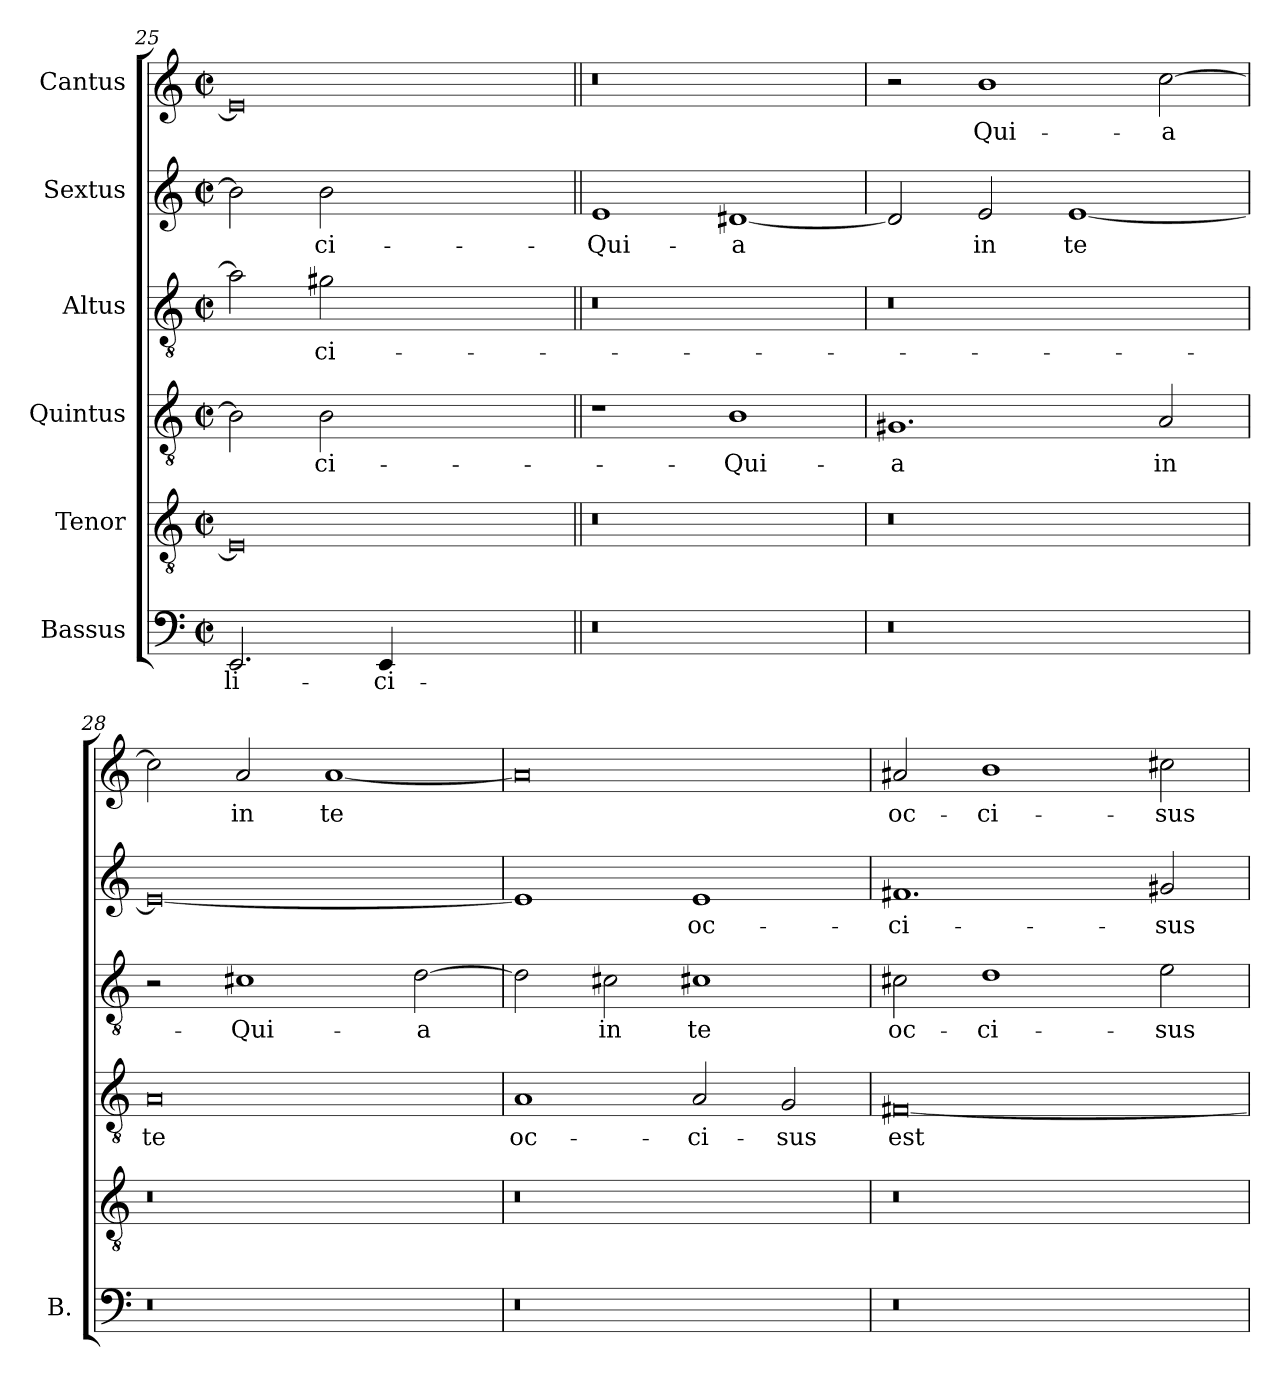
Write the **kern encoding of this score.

**kern	**text	**kern	**kern	**text	**kern	**text	**kern	**text	**kern	**text
*part6	*part6	*part5	*part4	*part4	*part3	*part3	*part2	*part2	*part1	*part1
*staff6	*staff6	*staff5	*staff4	*staff4	*staff3	*staff3	*staff2	*staff2	*staff1	*staff1
*I"Bassus	*	*I"Tenor	*I"Quintus	*	*I"Altus	*	*I"Sextus	*	*I"Cantus	*
*I'B.	*	*	*	*	*	*	*	*	*	*
*clefF4	*	*clefGv2	*clefGv2	*	*clefGv2	*	*clefG2	*	*clefG2	*
*k[]	*	*k[]	*k[]	*	*k[]	*	*k[]	*	*k[]	*
*C:	*	*C:	*C:	*	*C:	*	*C:	*	*C:	*
*M2/2	*	*M2/2	*M2/2	*	*M2/2	*	*M2/2	*	*M2/2	*
*met(c|)	*	*met(c|)	*met(c|)	*	*met(c|)	*	*met(c|)	*	*met(c|)	*
=25	=25	=25	=25	=25	=25	=25	=25	=25	=25	=25
2.EE/	-li-	0E/]	2B\]	.	2a\]	.	2b\]	.	0e/]	.
.	.	.	2B\	-ci-	2g#X\	-ci-	2b\	-ci-	.	.
4EE/	-ci-	.	.	.	.	.	.	.	.	.
1AA/yy	-o.	.	1A/yy	-o.	1a\yy	-o.	1cc#X\yy	-o.	.	.
=26||	=26||	=26||	=26||	=26||	=26||	=26||	=26||	=26||	=26||	=26||
!LO:N:vis=0	!	!LO:N:vis=0	!	!	!LO:N:vis=0	!	!	!	!LO:N:vis=0	!
1r	.	1r	1r	.	1r	.	1e/	Qui-	1r	.
1ryy	.	1ryy	1B\	Qui-	1ryy	.	[1d#X/	-a	1ryy	.
=27	=27	=27	=27	=27	=27	=27	=27	=27	=27	=27
!LO:N:vis=0	!	!LO:N:vis=0	!	!	!LO:N:vis=0	!	!	!	!	!
1r	.	1r	1.G#X/	-a	1r	.	2d#/]	.	2r	.
.	.	.	.	.	.	.	2e/	in	1b\	Qui-
1ryy	.	1ryy	.	.	1ryy	.	[1e/	te	.	.
.	.	.	2A/	in	.	.	.	.	[2cc\	-a
=28	=28	=28	=28	=28	=28	=28	=28	=28	=28	=28
!LO:N:vis=0	!	!LO:N:vis=0	!	!	!	!	!	!	!	!
1r	.	1r	0A/	te	2r	.	0e/_	.	2cc\]	.
.	.	.	.	.	1c#X\	Qui-	.	.	2a/	in
1ryy	.	1ryy	.	.	.	.	.	.	[1a/	te
.	.	.	.	.	[2d\	-a	.	.	.	.
=29	=29	=29	=29	=29	=29	=29	=29	=29	=29	=29
!LO:N:vis=0	!	!LO:N:vis=0	!	!	!	!	!	!	!	!
1r	.	1r	1A/	oc-	2d\]	.	1e/]	.	0a/]	.
.	.	.	.	.	2c#X\	in	.	.	.	.
1ryy	.	1ryy	2A/	-ci-	1c#X\	te	1e/	oc-	.	.
.	.	.	2G/	-sus	.	.	.	.	.	.
=30	=30	=30	=30	=30	=30	=30	=30	=30	=30	=30
!LO:N:vis=0	!	!LO:N:vis=0	!	!	!	!	!	!	!	!
1r	.	1r	[0F#X/	est	2c#X\	oc-	1.f#X/	-ci-	2a#X/	oc-
.	.	.	.	.	1d\	-ci-	.	.	1b\	-ci-
1ryy	.	1ryy	.	.	.	.	.	.	.	.
.	.	.	.	.	2e\	-sus	2g#X/	-sus	2cc#X\	-sus
=	=	=	=	=	=	=	=	=	=	=
*-	*-	*-	*-	*-	*-	*-	*-	*-	*-	*-
